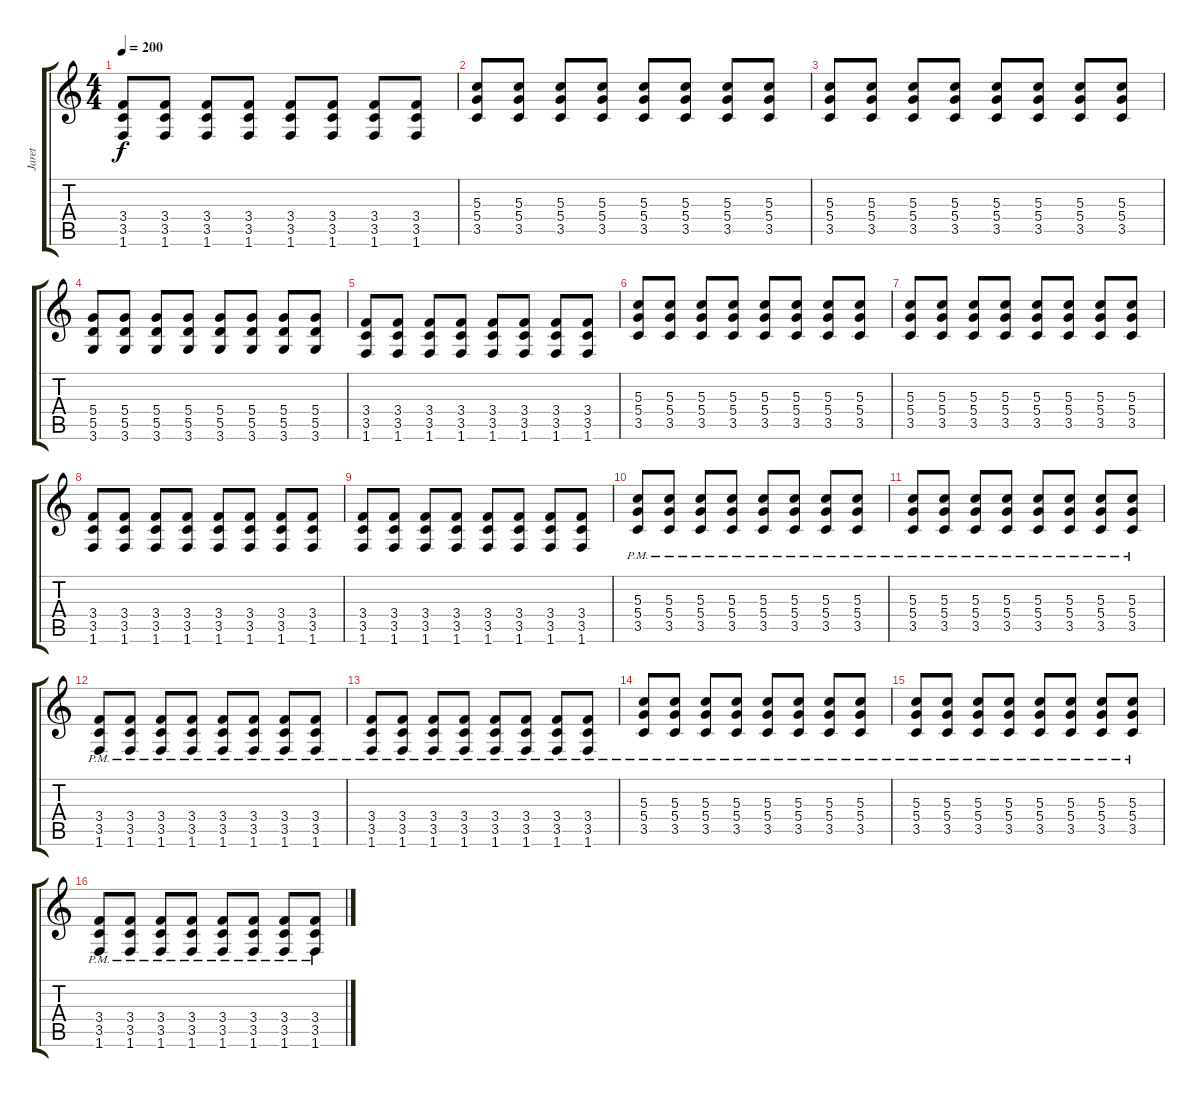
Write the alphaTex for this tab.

\track ("Jaret" "Jaret") {instrument acousticguitarsteel}
\staff {score tabs}
\tuning (E4 B3 G3 D3 A2 E2) {hide}
\ts (4 4)
\tempo 200
\clef g2
\ks c
(3.4 3.5 1.6).8{dy f} (3.4 3.5 1.6).8 (3.4 3.5 1.6).8 (3.4 3.5 1.6).8 (3.4 3.5 1.6).8 (3.4 3.5 1.6).8 (3.4 3.5 1.6).8 (3.4 3.5 1.6).8 |
(5.3 5.4 3.5).8 (5.3 5.4 3.5).8 (5.3 5.4 3.5).8 (5.3 5.4 3.5).8 (5.3 5.4 3.5).8 (5.3 5.4 3.5).8 (5.3 5.4 3.5).8 (5.3 5.4 3.5).8 |
(5.3 5.4 3.5).8 (5.3 5.4 3.5).8 (5.3 5.4 3.5).8 (5.3 5.4 3.5).8 (5.3 5.4 3.5).8 (5.3 5.4 3.5).8 (5.3 5.4 3.5).8 (5.3 5.4 3.5).8 |
(5.4 5.5 3.6).8 (5.4 5.5 3.6).8 (5.4 5.5 3.6).8 (5.4 5.5 3.6).8 (5.4 5.5 3.6).8 (5.4 5.5 3.6).8 (5.4 5.5 3.6).8 (5.4 5.5 3.6).8 |
(3.4 3.5 1.6).8 (3.4 3.5 1.6).8 (3.4 3.5 1.6).8 (3.4 3.5 1.6).8 (3.4 3.5 1.6).8 (3.4 3.5 1.6).8 (3.4 3.5 1.6).8 (3.4 3.5 1.6).8 |
(5.3 5.4 3.5).8 (5.3 5.4 3.5).8 (5.3 5.4 3.5).8 (5.3 5.4 3.5).8 (5.3 5.4 3.5).8 (5.3 5.4 3.5).8 (5.3 5.4 3.5).8 (5.3 5.4 3.5).8 |
(5.3 5.4 3.5).8 (5.3 5.4 3.5).8 (5.3 5.4 3.5).8 (5.3 5.4 3.5).8 (5.3 5.4 3.5).8 (5.3 5.4 3.5).8 (5.3 5.4 3.5).8 (5.3 5.4 3.5).8 |
(3.4 3.5 1.6).8 (3.4 3.5 1.6).8 (3.4 3.5 1.6).8 (3.4 3.5 1.6).8 (3.4 3.5 1.6).8 (3.4 3.5 1.6).8 (3.4 3.5 1.6).8 (3.4 3.5 1.6).8 |
(3.4 3.5 1.6).8 (3.4 3.5 1.6).8 (3.4 3.5 1.6).8 (3.4 3.5 1.6).8 (3.4 3.5 1.6).8 (3.4 3.5 1.6).8 (3.4 3.5 1.6).8 (3.4 3.5 1.6).8 |
(5.3{pm} 5.4{pm} 3.5{pm}).8 (5.3{pm} 5.4{pm} 3.5{pm}).8 (5.3{pm} 5.4{pm} 3.5{pm}).8 (5.3{pm} 5.4{pm} 3.5{pm}).8 (5.3{pm} 5.4{pm} 3.5{pm}).8 (5.3{pm} 5.4{pm} 3.5{pm}).8 (5.3{pm} 5.4{pm} 3.5{pm}).8 (5.3{pm} 5.4{pm} 3.5{pm}).8 |
(5.3{pm} 5.4{pm} 3.5{pm}).8 (5.3{pm} 5.4{pm} 3.5{pm}).8 (5.3{pm} 5.4{pm} 3.5{pm}).8 (5.3{pm} 5.4{pm} 3.5{pm}).8 (5.3{pm} 5.4{pm} 3.5{pm}).8 (5.3{pm} 5.4{pm} 3.5{pm}).8 (5.3{pm} 5.4{pm} 3.5{pm}).8 (5.3{pm} 5.4{pm} 3.5{pm}).8 |
(3.4{pm} 3.5{pm} 1.6{pm}).8 (3.4{pm} 3.5{pm} 1.6{pm}).8 (3.4{pm} 3.5{pm} 1.6{pm}).8 (3.4{pm} 3.5{pm} 1.6{pm}).8 (3.4{pm} 3.5{pm} 1.6{pm}).8 (3.4{pm} 3.5{pm} 1.6{pm}).8 (3.4{pm} 3.5{pm} 1.6{pm}).8 (3.4{pm} 3.5{pm} 1.6{pm}).8 |
(3.4{pm} 3.5{pm} 1.6{pm}).8 (3.4{pm} 3.5{pm} 1.6{pm}).8 (3.4{pm} 3.5{pm} 1.6{pm}).8 (3.4{pm} 3.5{pm} 1.6{pm}).8 (3.4{pm} 3.5{pm} 1.6{pm}).8 (3.4{pm} 3.5{pm} 1.6{pm}).8 (3.4{pm} 3.5{pm} 1.6{pm}).8 (3.4{pm} 3.5{pm} 1.6{pm}).8 |
(5.3{pm} 5.4{pm} 3.5{pm}).8 (5.3{pm} 5.4{pm} 3.5{pm}).8 (5.3{pm} 5.4{pm} 3.5{pm}).8 (5.3{pm} 5.4{pm} 3.5{pm}).8 (5.3{pm} 5.4{pm} 3.5{pm}).8 (5.3{pm} 5.4{pm} 3.5{pm}).8 (5.3{pm} 5.4{pm} 3.5{pm}).8 (5.3{pm} 5.4{pm} 3.5{pm}).8 |
(5.3{pm} 5.4{pm} 3.5{pm}).8 (5.3{pm} 5.4{pm} 3.5{pm}).8 (5.3{pm} 5.4{pm} 3.5{pm}).8 (5.3{pm} 5.4{pm} 3.5{pm}).8 (5.3{pm} 5.4{pm} 3.5{pm}).8 (5.3{pm} 5.4{pm} 3.5{pm}).8 (5.3{pm} 5.4{pm} 3.5{pm}).8 (5.3{pm} 5.4{pm} 3.5{pm}).8 |
(3.4{pm} 3.5{pm} 1.6{pm}).8 (3.4{pm} 3.5{pm} 1.6{pm}).8 (3.4{pm} 3.5{pm} 1.6{pm}).8 (3.4{pm} 3.5{pm} 1.6{pm}).8 (3.4{pm} 3.5{pm} 1.6{pm}).8 (3.4{pm} 3.5{pm} 1.6{pm}).8 (3.4{pm} 3.5{pm} 1.6{pm}).8 (3.4{pm} 3.5{pm} 1.6{pm}).8
